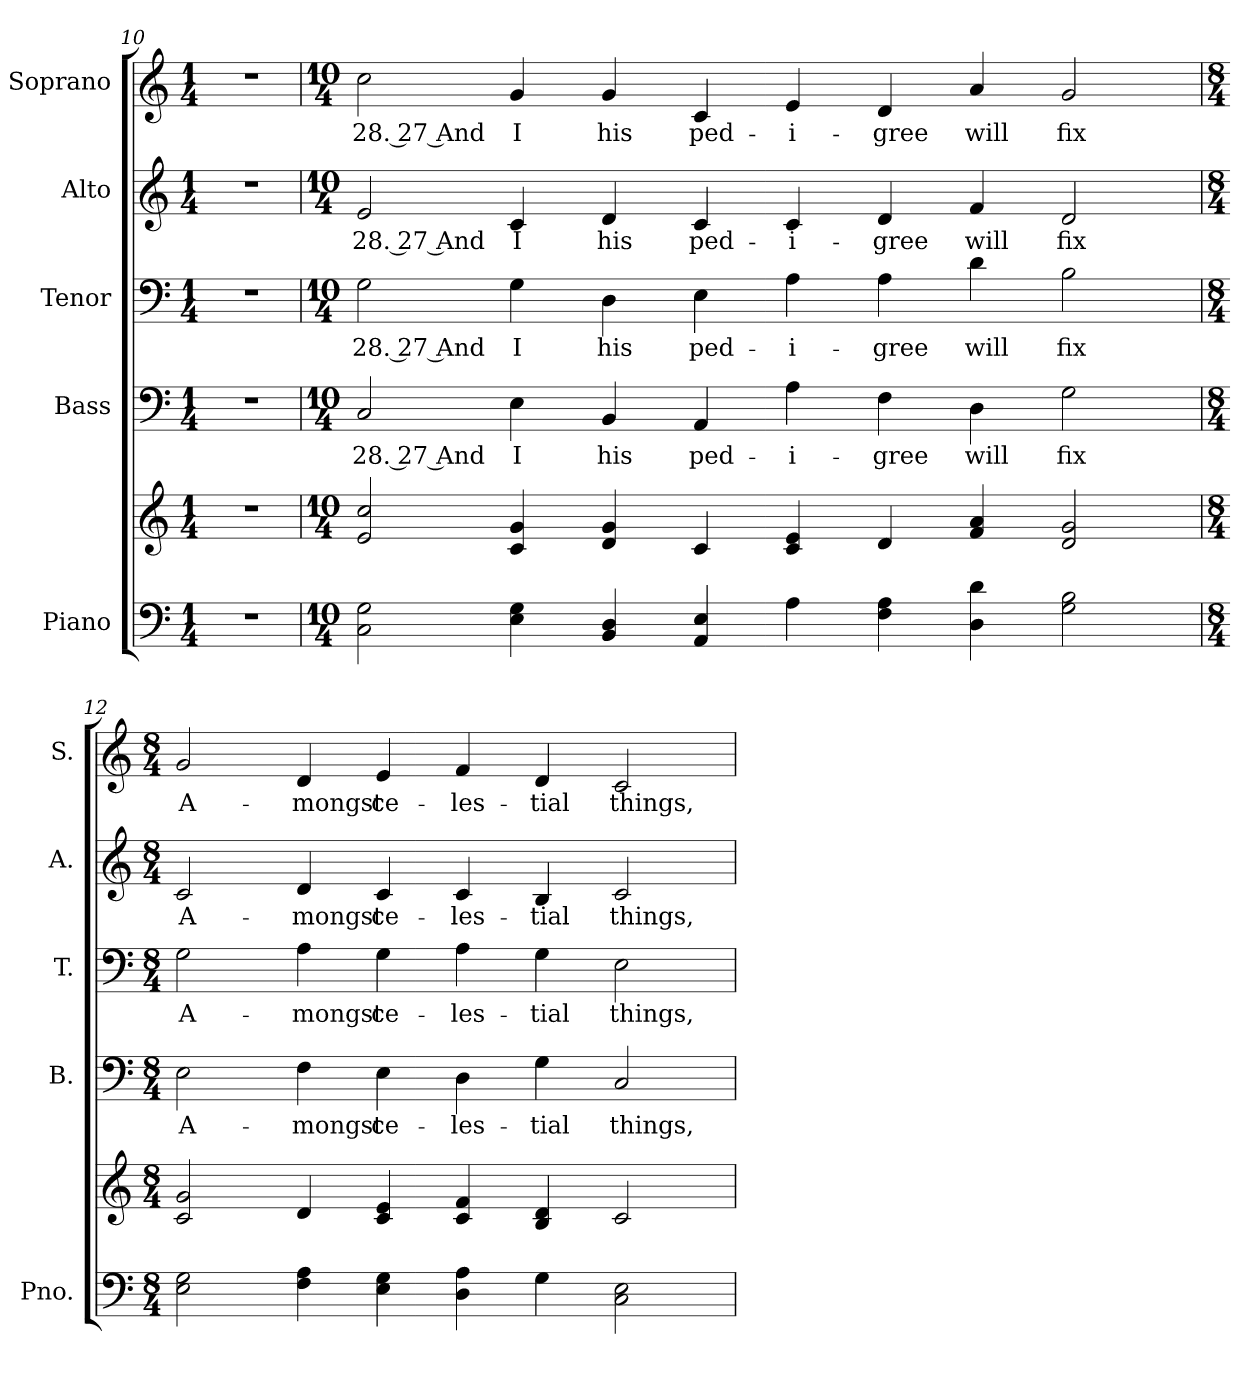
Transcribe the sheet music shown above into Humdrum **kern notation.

**kern	**kern	**kern	**text	**kern	**text	**kern	**text	**kern	**text
*part5	*part5	*part4	*part4	*part3	*part3	*part2	*part2	*part1	*part1
*staff6	*staff5	*staff4	*staff4	*staff3	*staff3	*staff2	*staff2	*staff1	*staff1
*I"Piano	*	*I"Bass	*	*I"Tenor	*	*I"Alto	*	*I"Soprano	*
*I'Pno.	*	*I'B.	*	*I'T.	*	*I'A.	*	*I'S.	*
*clefF4	*clefG2	*clefF4	*	*clefF4	*	*clefG2	*	*clefG2	*
*k[]	*k[]	*k[]	*	*k[]	*	*k[]	*	*k[]	*
*C:	*C:	*C:	*	*C:	*	*C:	*	*C:	*
*M1/4	*M1/4	*M1/4	*	*M1/4	*	*M1/4	*	*M1/4	*
=10	=10	=10	=10	=10	=10	=10	=10	=10	=10
!LO:N:vis=1	!LO:N:vis=1	!LO:N:vis=1	!	!LO:N:vis=1	!	!LO:N:vis=1	!	!LO:N:vis=1	!
4r	4r	4r	.	4r	.	4r	.	4r	.
!!LO:PB:g=z
=11	=11	=11	=11	=11	=11	=11	=11	=11	=11
*M10/4	*M10/4	*M10/4	*	*M10/4	*	*M10/4	*	*M10/4	*
!	!	!	!LO:LY:b:color=#000000	!	!	!	!	!	!
!	!	!	!	!	!LO:LY:b:color=#000000	!	!	!	!
!	!	!	!	!	!	!	!LO:LY:b:color=#000000	!	!
!	!	!	!	!	!	!	!	!	!LO:LY:b:color=#000000
2Ci\ 2Gi	2ei/ 2cci	2Ci/	28. 27 And	2Gi\	28. 27 And	2ei/	28. 27 And	2cci\	28. 27 And
!	!	!	!LO:LY:b:color=#000000	!	!	!	!	!	!
!	!	!	!	!	!LO:LY:b:color=#000000	!	!	!	!
!	!	!	!	!	!	!	!LO:LY:b:color=#000000	!	!
!	!	!	!	!	!	!	!	!	!LO:LY:b:color=#000000
4Ei\ 4Gi	4ci/ 4gi	4Ei\	I	4Gi\	I	4ci/	I	4gi/	I
!	!	!	!LO:LY:b:color=#000000	!	!	!	!	!	!
!	!	!	!	!	!LO:LY:b:color=#000000	!	!	!	!
!	!	!	!	!	!	!	!LO:LY:b:color=#000000	!	!
!	!	!	!	!	!	!	!	!	!LO:LY:b:color=#000000
4BBi/ 4Di	4di/ 4gi	4BBi/	his	4Di\	his	4di/	his	4gi/	his
!	!	!	!LO:LY:b:color=#000000	!	!	!	!	!	!
!	!	!	!	!	!LO:LY:b:color=#000000	!	!	!	!
!	!	!	!	!	!	!	!LO:LY:b:color=#000000	!	!
!	!	!	!	!	!	!	!	!	!LO:LY:b:color=#000000
4AAi/ 4Ei	4ci/	4AAi/	ped-	4Ei\	ped-	4ci/	ped-	4ci/	ped-
!	!	!	!LO:LY:b:color=#000000	!	!	!	!	!	!
!	!	!	!	!	!LO:LY:b:color=#000000	!	!	!	!
!	!	!	!	!	!	!	!LO:LY:b:color=#000000	!	!
!	!	!	!	!	!	!	!	!	!LO:LY:b:color=#000000
4Ai\	4ci/ 4ei	4Ai\	-i-	4Ai\	-i-	4ci/	-i-	4ei/	-i-
!	!	!	!LO:LY:b:color=#000000	!	!	!	!	!	!
!	!	!	!	!	!LO:LY:b:color=#000000	!	!	!	!
!	!	!	!	!	!	!	!LO:LY:b:color=#000000	!	!
!	!	!	!	!	!	!	!	!	!LO:LY:b:color=#000000
4Fi\ 4Ai	4di/	4Fi\	-gree	4Ai\	-gree	4di/	-gree	4di/	-gree
!	!	!	!LO:LY:b:color=#000000	!	!	!	!	!	!
!	!	!	!	!	!LO:LY:b:color=#000000	!	!	!	!
!	!	!	!	!	!	!	!LO:LY:b:color=#000000	!	!
!	!	!	!	!	!	!	!	!	!LO:LY:b:color=#000000
4Di\ 4di	4fi/ 4ai	4Di\	will	4di\	will	4fi/	will	4ai/	will
!	!	!	!LO:LY:b:color=#000000	!	!	!	!	!	!
!	!	!	!	!	!LO:LY:b:color=#000000	!	!	!	!
!	!	!	!	!	!	!	!LO:LY:b:color=#000000	!	!
!	!	!	!	!	!	!	!	!	!LO:LY:b:color=#000000
2Gi\ 2Bi	2di/ 2gi	2Gi\	fix	2Bi\	fix	2di/	fix	2gi/	fix
=12	=12	=12	=12	=12	=12	=12	=12	=12	=12
*M8/4	*M8/4	*M8/4	*	*M8/4	*	*M8/4	*	*M8/4	*
!	!	!	!LO:LY:b:color=#000000	!	!	!	!	!	!
!	!	!	!	!	!LO:LY:b:color=#000000	!	!	!	!
!	!	!	!	!	!	!	!LO:LY:b:color=#000000	!	!
!	!	!	!	!	!	!	!	!	!LO:LY:b:color=#000000
2Ei\ 2Gi	2ci/ 2gi	2Ei\	A-	2Gi\	A-	2ci/	A-	2gi/	A-
!	!	!	!LO:LY:b:color=#000000	!	!	!	!	!	!
!	!	!	!	!	!LO:LY:b:color=#000000	!	!	!	!
!	!	!	!	!	!	!	!LO:LY:b:color=#000000	!	!
!	!	!	!	!	!	!	!	!	!LO:LY:b:color=#000000
4Fi\ 4Ai	4di/	4Fi\	-mongst	4Ai\	-mongst	4di/	-mongst	4di/	-mongst
!	!	!	!LO:LY:b:color=#000000	!	!	!	!	!	!
!	!	!	!	!	!LO:LY:b:color=#000000	!	!	!	!
!	!	!	!	!	!	!	!LO:LY:b:color=#000000	!	!
!	!	!	!	!	!	!	!	!	!LO:LY:b:color=#000000
4Ei\ 4Gi	4ci/ 4ei	4Ei\	ce-	4Gi\	ce-	4ci/	ce-	4ei/	ce-
!	!	!	!LO:LY:b:color=#000000	!	!	!	!	!	!
!	!	!	!	!	!LO:LY:b:color=#000000	!	!	!	!
!	!	!	!	!	!	!	!LO:LY:b:color=#000000	!	!
!	!	!	!	!	!	!	!	!	!LO:LY:b:color=#000000
4Di\ 4Ai	4ci/ 4fi	4Di\	-les-	4Ai\	-les-	4ci/	-les-	4fi/	-les-
!	!	!	!LO:LY:b:color=#000000	!	!	!	!	!	!
!	!	!	!	!	!LO:LY:b:color=#000000	!	!	!	!
!	!	!	!	!	!	!	!LO:LY:b:color=#000000	!	!
!	!	!	!	!	!	!	!	!	!LO:LY:b:color=#000000
4Gi\	4Bi/ 4di	4Gi\	-tial	4Gi\	-tial	4Bi/	-tial	4di/	-tial
!	!	!	!LO:LY:b:color=#000000	!	!	!	!	!	!
!	!	!	!	!	!LO:LY:b:color=#000000	!	!	!	!
!	!	!	!	!	!	!	!LO:LY:b:color=#000000	!	!
!	!	!	!	!	!	!	!	!	!LO:LY:b:color=#000000
2Ci\ 2Ei	2ci/	2Ci/	things,	2Ei\	things,	2ci/	things,	2ci/	things,
=	=	=	=	=	=	=	=	=	=
*-	*-	*-	*-	*-	*-	*-	*-	*-	*-
